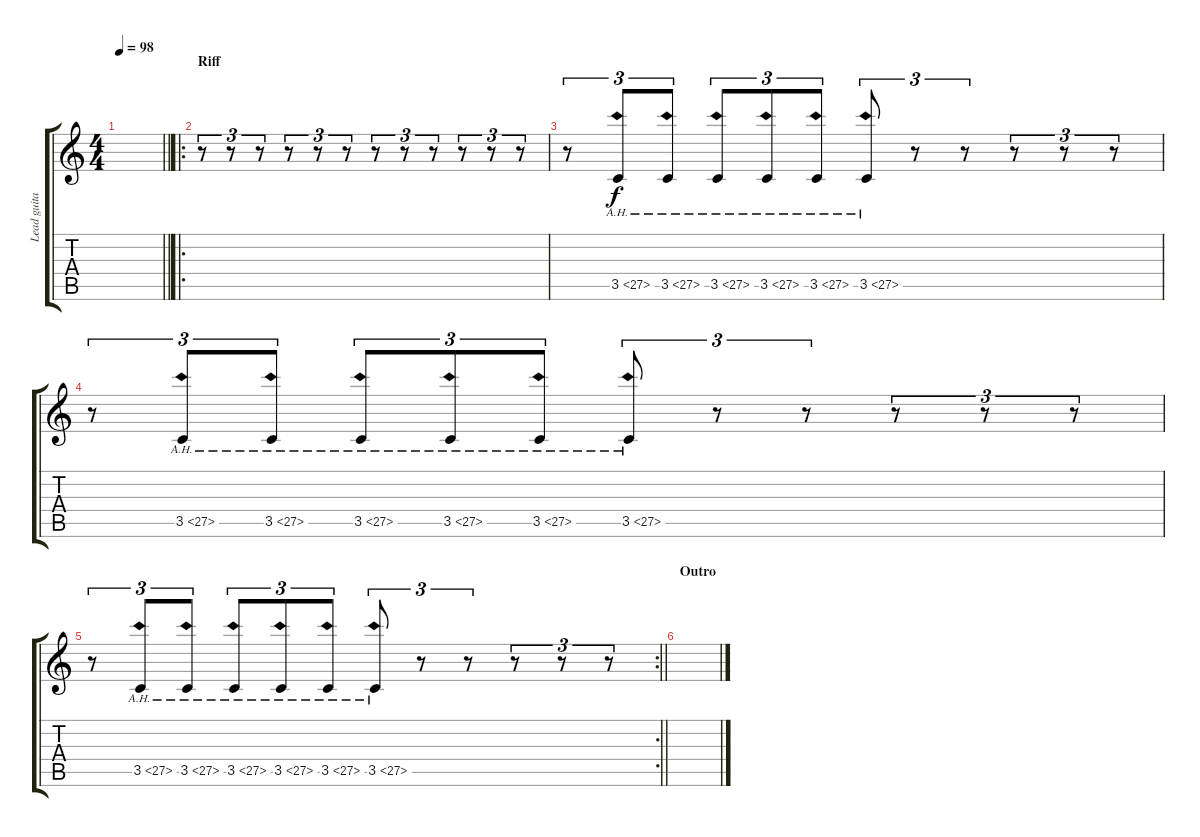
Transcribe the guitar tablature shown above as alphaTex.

\track ("Lead guitar" "Lead guita") {instrument distortionguitar}
\staff {score tabs}
\tuning (E4 B3 G3 D3 A2 E2) {hide}
\ts (4 4)
\tempo 98
\clef g2
\barLineRight lightlight
\ks c
|
\ro
\section ("" "Riff")
r.8{tu (3 2)} r.8{tu (3 2)} r.8{tu (3 2)} r.8{tu (3 2)} r.8{tu (3 2)} r.8{tu (3 2)} r.8{tu (3 2)} r.8{tu (3 2)} r.8{tu (3 2)} r.8{tu (3 2)} r.8{tu (3 2)} r.8{tu (3 2)} |
r.8{tu (3 2)} 3.5{ah 24}.8{tu (3 2)} 3.5{ah 24}.8{tu (3 2)} 3.5{ah 24}.8{tu (3 2)} 3.5{ah 24}.8{tu (3 2)} 3.5{ah 24}.8{tu (3 2)} 3.5{ah 24}.8{tu (3 2)} r.8{tu (3 2)} r.8{tu (3 2)} r.8{tu (3 2)} r.8{tu (3 2)} r.8{tu (3 2)} |
r.8{tu (3 2)} 3.5{ah 24}.8{tu (3 2)} 3.5{ah 24}.8{tu (3 2)} 3.5{ah 24}.8{tu (3 2)} 3.5{ah 24}.8{tu (3 2)} 3.5{ah 24}.8{tu (3 2)} 3.5{ah 24}.8{tu (3 2)} r.8{tu (3 2)} r.8{tu (3 2)} r.8{tu (3 2)} r.8{tu (3 2)} r.8{tu (3 2)} |
\rc 2
\barLineRight lightlight
r.8{tu (3 2)} 3.5{ah 24}.8{tu (3 2)} 3.5{ah 24}.8{tu (3 2)} 3.5{ah 24}.8{tu (3 2)} 3.5{ah 24}.8{tu (3 2)} 3.5{ah 24}.8{tu (3 2)} 3.5{ah 24}.8{tu (3 2)} r.8{tu (3 2)} r.8{tu (3 2)} r.8{tu (3 2)} r.8{tu (3 2)} r.8{tu (3 2)} |
\section ("" "Outro")
